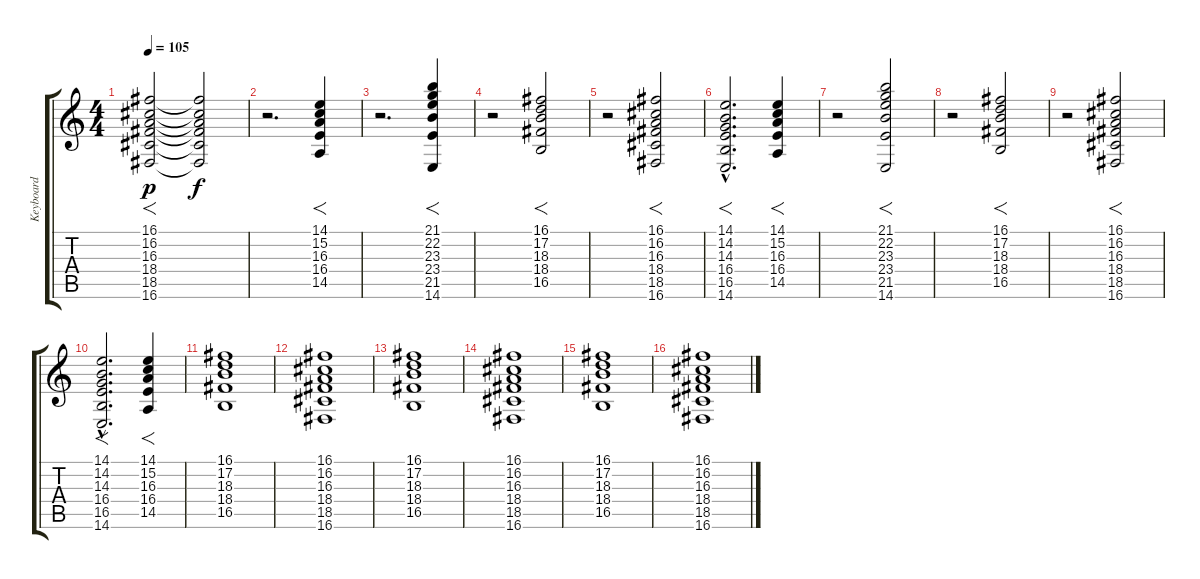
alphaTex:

\track ("Keyboard" "Keyboard") {instrument choiraahs}
\staff {score tabs}
\tuning (D4 A3 F3 C3 G2 D2) {hide}
\ts (4 4)
\tempo 105
\clef g2
\ks c
(16.1 16.2 16.3 18.4 18.5 16.6).2{f dy p} (16.1{t} 16.2{t} 16.3{t} 18.4{t} 18.5{t} 16.6{t}).2{dy f} |
r.2{d} (14.1 15.2 16.3 16.4 14.5).4{f} |
r.2{d} (21.1 22.2 23.3 23.4 21.5 14.6).4{f} |
r.2 (16.1 17.2 18.3 18.4 16.5).2{f} |
r.2 (16.1 16.2 16.3 18.4 18.5 16.6).2{f} |
(14.1{hac} 14.2{hac} 14.3{hac} 16.4{hac} 16.5{hac} 14.6{hac}).2{f d} (14.1 15.2 16.3 16.4 14.5).4{f} |
r.2 (21.1 22.2 23.3 23.4 21.5 14.6).2{f} |
r.2 (16.1 17.2 18.3 18.4 16.5).2{f} |
r.2 (16.1 16.2 16.3 18.4 18.5 16.6).2{f} |
(14.1{hac} 14.2{hac} 14.3{hac} 16.4{hac} 16.5{hac} 14.6{hac}).2{f d} (14.1 15.2 16.3 16.4 14.5).4{f} |
(16.1 17.2 18.3 18.4 16.5).1{volume 8} |
(16.1 16.2 16.3 18.4 18.5 16.6).1 |
(16.1 17.2 18.3 18.4 16.5).1 |
(16.1 16.2 16.3 18.4 18.5 16.6).1 |
(16.1 17.2 18.3 18.4 16.5).1{volume 8} |
(16.1 16.2 16.3 18.4 18.5 16.6).1
